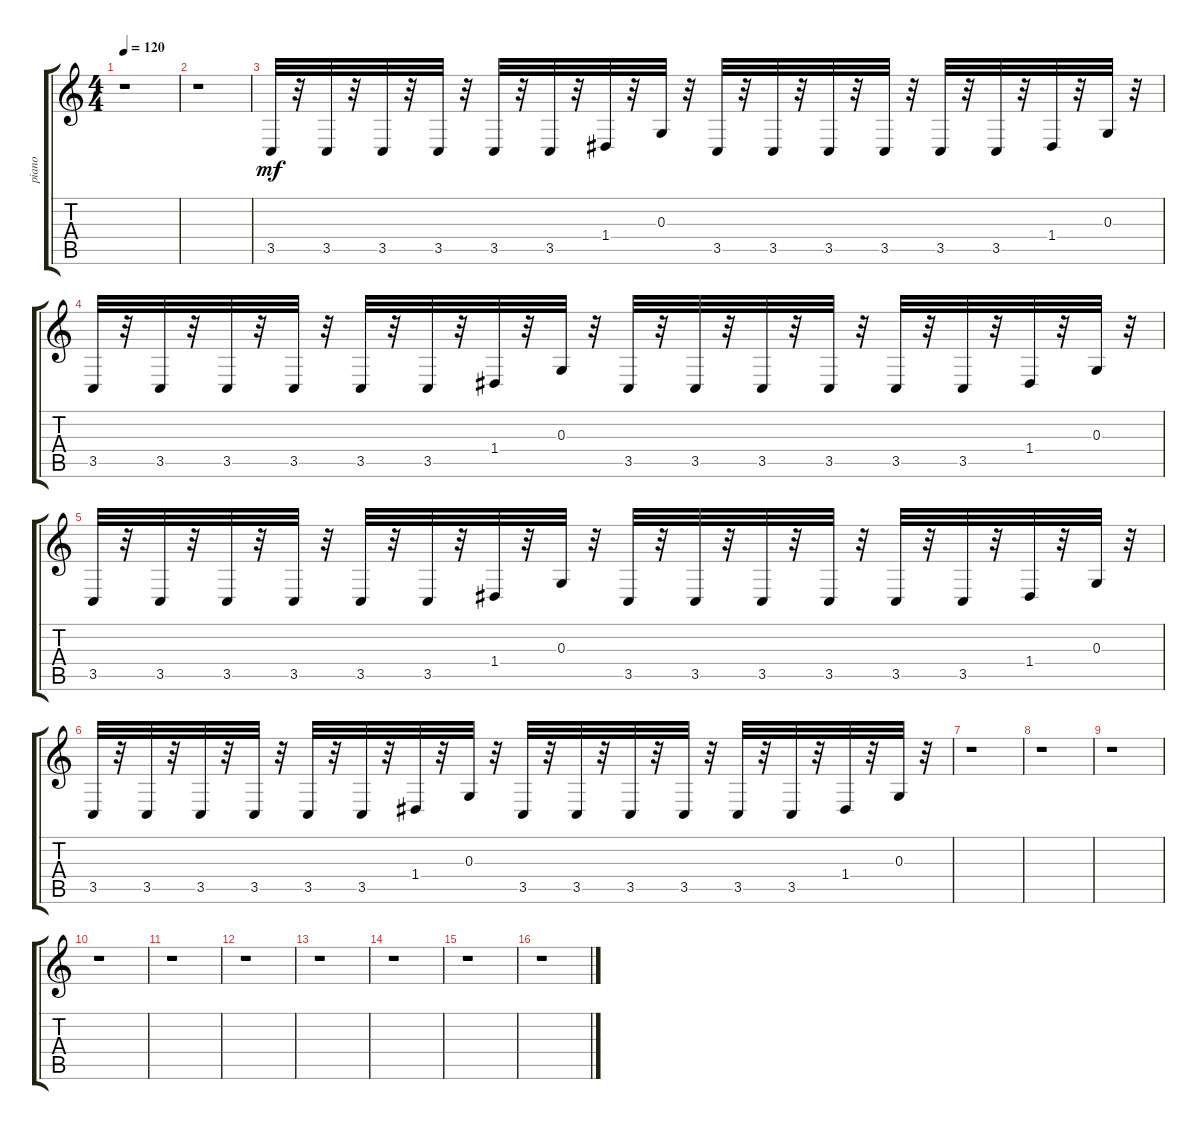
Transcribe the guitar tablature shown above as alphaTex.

\track ("piano" "piano") {instrument harpsichord}
\staff {score tabs}
\tuning (E4 B3 G3 D3 A2 E2) {hide}
\ts (4 4)
\tempo 120
\clef g2
\ks c
r.1{dy mf} |
r.1 |
3.5.32 r.32 3.5.32{balance 1} r.32 3.5.32{balance 2} r.32 3.5.32{balance 3} r.32 3.5.32{balance 4} r.32 3.5.32{balance 5} r.32 1.4.32{balance 6} r.32 0.3.32{balance 7} r.32 3.5.32{balance 8} r.32 3.5.32{balance 9} r.32 3.5.32{balance 10} r.32 3.5.32{balance 11} r.32 3.5.32{balance 12} r.32 3.5.32{balance 13} r.32 1.4.32{balance 14} r.32 0.3.32{balance 15} r.32 |
3.5.32{balance 16} r.32 3.5.32{balance 14} r.32 3.5.32{balance 13} r.32 3.5.32{balance 12} r.32 3.5.32{balance 10} r.32 3.5.32{balance 9} r.32 1.4.32{balance 9} r.32 0.3.32{balance 8} r.32 3.5.32{balance 7} r.32 3.5.32{balance 6} r.32 3.5.32{balance 6} r.32 3.5.32{balance 6} r.32 3.5.32{balance 5} r.32 3.5.32{balance 4} r.32 1.4.32{balance 2} r.32 0.3.32{balance 1} r.32 |
3.5.32{balance 0} r.32 3.5.32{balance 1} r.32 3.5.32{balance 2} r.32 3.5.32{balance 3} r.32 3.5.32{balance 3} r.32 3.5.32{balance 5} r.32 1.4.32{balance 6} r.32 0.3.32{balance 7} r.32 3.5.32{balance 8} r.32 3.5.32{balance 9} r.32 3.5.32{balance 10} r.32 3.5.32{balance 11} r.32 3.5.32{balance 12} r.32 3.5.32{balance 13} r.32 1.4.32{balance 14} r.32 0.3.32{balance 15} r.32 |
3.5.32{balance 16} r.32 3.5.32{balance 15} r.32 3.5.32{balance 15} r.32 3.5.32{balance 14} r.32 3.5.32{balance 13} r.32 3.5.32{balance 12} r.32 1.4.32{balance 11} r.32 0.3.32{balance 10} r.32 3.5.32{balance 10} r.32 3.5.32{balance 9} r.32 3.5.32{balance 8} r.32 3.5.32{balance 6} r.32 3.5.32{balance 4} r.32 3.5.32{balance 3} r.32 1.4.32{balance 2} r.32 0.3.32{balance 0} r.32 |
r.1 |
r.1 |
r.1 |
r.1 |
r.1 |
r.1 |
r.1 |
r.1 |
r.1 |
r.1
